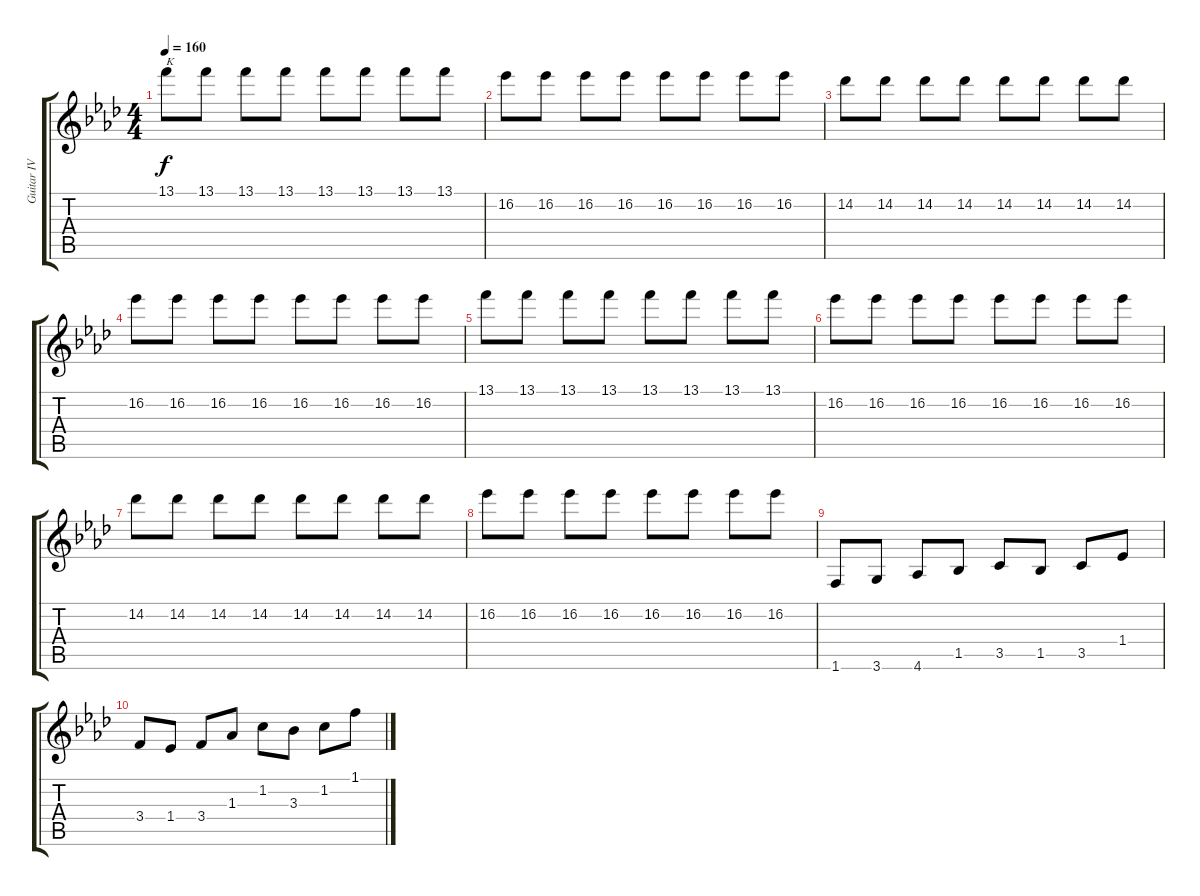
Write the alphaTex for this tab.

\track ("Guitar IV" "Guitar IV") {instrument distortionguitar}
\staff {score tabs}
\tuning (E4 B3 G3 D3 A2 E2) {hide}
\ts (4 4)
\tempo 160
\clef g2
\ks ab
13.1.8{txt "K" dy f} 13.1.8 13.1.8 13.1.8 13.1.8 13.1.8 13.1.8 13.1.8 |
16.2.8 16.2.8 16.2.8 16.2.8 16.2.8 16.2.8 16.2.8 16.2.8 |
14.2.8 14.2.8 14.2.8 14.2.8 14.2.8 14.2.8 14.2.8 14.2.8 |
16.2.8 16.2.8 16.2.8 16.2.8 16.2.8 16.2.8 16.2.8 16.2.8 |
13.1.8 13.1.8 13.1.8 13.1.8 13.1.8 13.1.8 13.1.8 13.1.8 |
16.2.8 16.2.8 16.2.8 16.2.8 16.2.8 16.2.8 16.2.8 16.2.8 |
14.2.8 14.2.8 14.2.8 14.2.8 14.2.8 14.2.8 14.2.8 14.2.8 |
16.2.8 16.2.8 16.2.8 16.2.8 16.2.8 16.2.8 16.2.8 16.2.8 |
1.6.8 3.6.8 4.6.8 1.5.8 3.5.8 1.5.8 3.5.8 1.4.8 |
3.4.8 1.4.8 3.4.8 1.3.8 1.2.8 3.3.8 1.2.8 1.1.8
